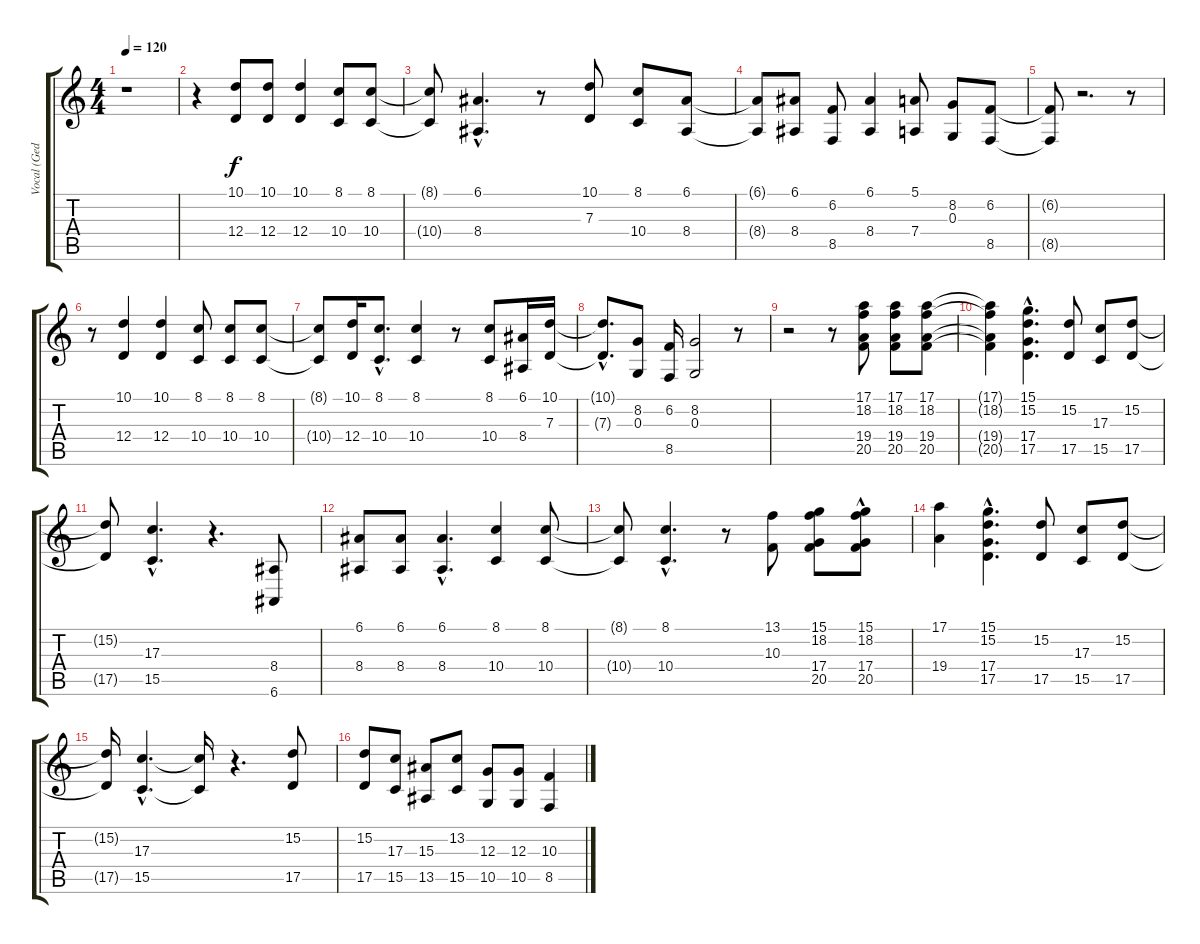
\track ("Vocal (Geddy)" "Vocal (Ged") {instrument choiraahs}
\staff {score tabs}
\tuning (E4 B3 G3 D3 A2 E2) {hide}
\ts (4 4)
\tempo 120
\clef g2
\ks c
r.1{dy f} |
r.4 (10.1 12.4).8 (10.1 12.4).8 (10.1 12.4).4 (8.1 10.4).8 (8.1 10.4).8 |
(8.1{t} 10.4{t}).8 (6.1{hac} 8.4{hac}).4{d} r.8 (10.1 7.3).8 (8.1 10.4).8 (6.1 8.4).8 |
(6.1{t} 8.4{t}).8 (6.1 8.4).8 (6.2 8.5).8 (6.1 8.4).4 (5.1 7.4).8 (8.2 0.3).8 (6.2 8.5).8 |
(6.2{t} 8.5{t}).8 r.2{d} r.8 |
r.8 (10.1 12.4).4 (10.1 12.4).4 (8.1 10.4).8 (8.1 10.4).8 (8.1 10.4).8 |
(8.1{t} 10.4{t}).8 (10.1 12.4).16 (8.1{hac} 10.4{hac}).8{d} (8.1 10.4).4 r.8 (8.1 10.4).8 (6.1 8.4).16 (10.1 7.3).16 |
(10.1{hac t} 7.3{hac t}).8{d} (8.2 0.3).8 (6.2 8.5).16 (8.2 0.3).2 r.8 |
r.2 r.8 (17.1 18.2 19.4 20.5).8 (17.1 18.2 19.4 20.5).8 (17.1 18.2 19.4 20.5).8 |
(17.1{t} 18.2{t} 19.4{t} 20.5{t}).4 (15.1{hac} 15.2{hac} 17.4{hac} 17.5{hac}).4{d} (15.2 17.5).8 (17.3 15.5).8 (15.2 17.5).8 |
(15.2{t} 17.5{t}).8 (17.3{hac} 15.5{hac}).4{d} r.4{d} (8.4 6.6).8 |
(6.1 8.4).8 (6.1 8.4).8 (6.1{hac} 8.4{hac}).4{d} (8.1 10.4).4 (8.1 10.4).8 |
(8.1{t} 10.4{t}).8 (8.1{hac} 10.4{hac}).4{d} r.8 (13.1 10.3).8 (15.1 18.2 17.4 20.5).8 (15.1 18.2{hac} 17.4 20.5{hac}).8 |
(17.1 19.4).4 (15.1{hac} 15.2{hac} 17.4{hac} 17.5{hac}).4{d} (15.2 17.5).8 (17.3 15.5).8 (15.2 17.5).8 |
(15.2{t} 17.5{t}).16 (17.3{hac} 15.5{hac}).4{d} (17.3{t} 15.5{t}).16 r.4{d} (15.2 17.5).8 |
(15.2 17.5).8 (17.3 15.5).8 (15.3 13.5).8 (13.2 15.5).8 (12.3 10.5).8 (12.3 10.5).8 (10.3 8.5).4
